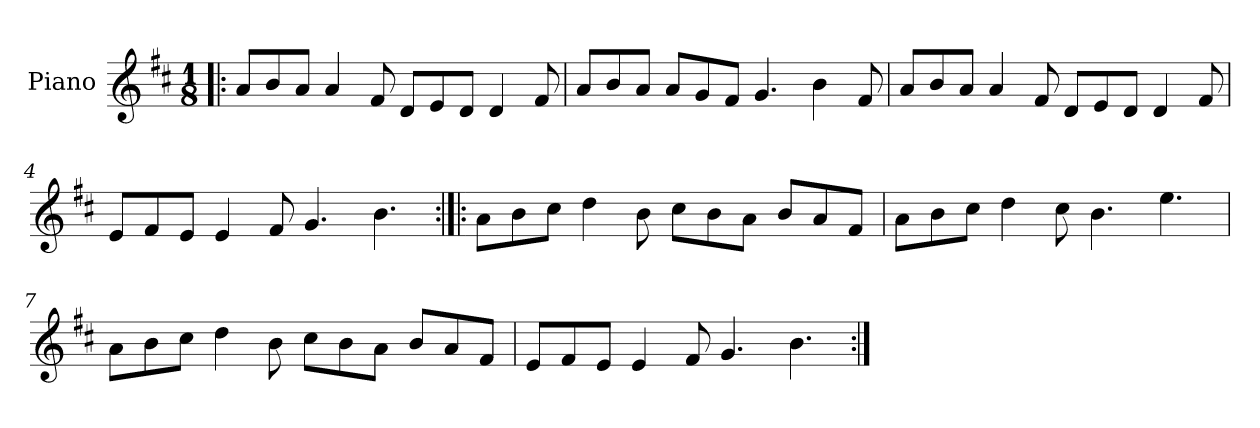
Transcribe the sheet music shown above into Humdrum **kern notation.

**kern
*part1
*staff1
*I"Piano
*I'Pno
*clefG2
*k[f#c#]
*D:
*M1/8
=1!|:
8a/L
8b/
8a/J
4a/
8f#/
8d/L
8e/
8d/J
4d/
8f#/
=2
8a/L
8b/
8a/J
8a/L
8g/
8f#/J
4.g/
4b\
8f#/
=3
8a/L
8b/
8a/J
4a/
8f#/
8d/L
8e/
8d/J
4d/
8f#/
=4
8e/L
8f#/
8e/J
4e/
8f#/
4.g/
4.b\
=5:|!|:
8a\L
8b\
8cc#\J
4dd\
8b\
8cc#\L
8b\
8a\J
8b/L
8a/
8f#/J
=6
8a\L
8b\
8cc#\J
4dd\
8cc#\
4.b\
4.ee\
=7
8a\L
8b\
8cc#\J
4dd\
8b\
8cc#\L
8b\
8a\J
8b/L
8a/
8f#/J
=8
8e/L
8f#/
8e/J
4e/
8f#/
4.g/
4.b\
=:|!
*-
